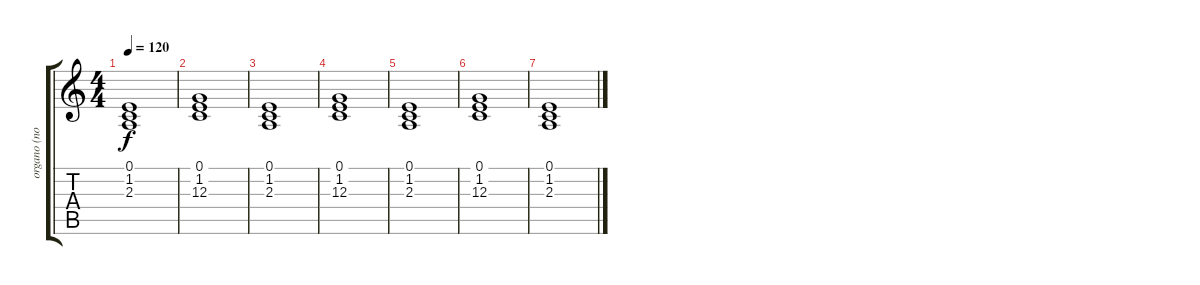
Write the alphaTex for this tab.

\track ("organo (no se quien)" "organo (no") {instrument accordion}
\staff {score tabs}
\tuning (E4 B3 G3 D3 A2 E2) {hide}
\ts (4 4)
\tempo 120
\clef g2
\ks c
(0.1 1.2 2.3).1{dy f} |
(0.1 1.2 12.3).1 |
(0.1 1.2 2.3).1 |
(0.1 1.2 12.3).1 |
(0.1 1.2 2.3).1 |
(0.1 1.2 12.3).1 |
(0.1 1.2 2.3).1
